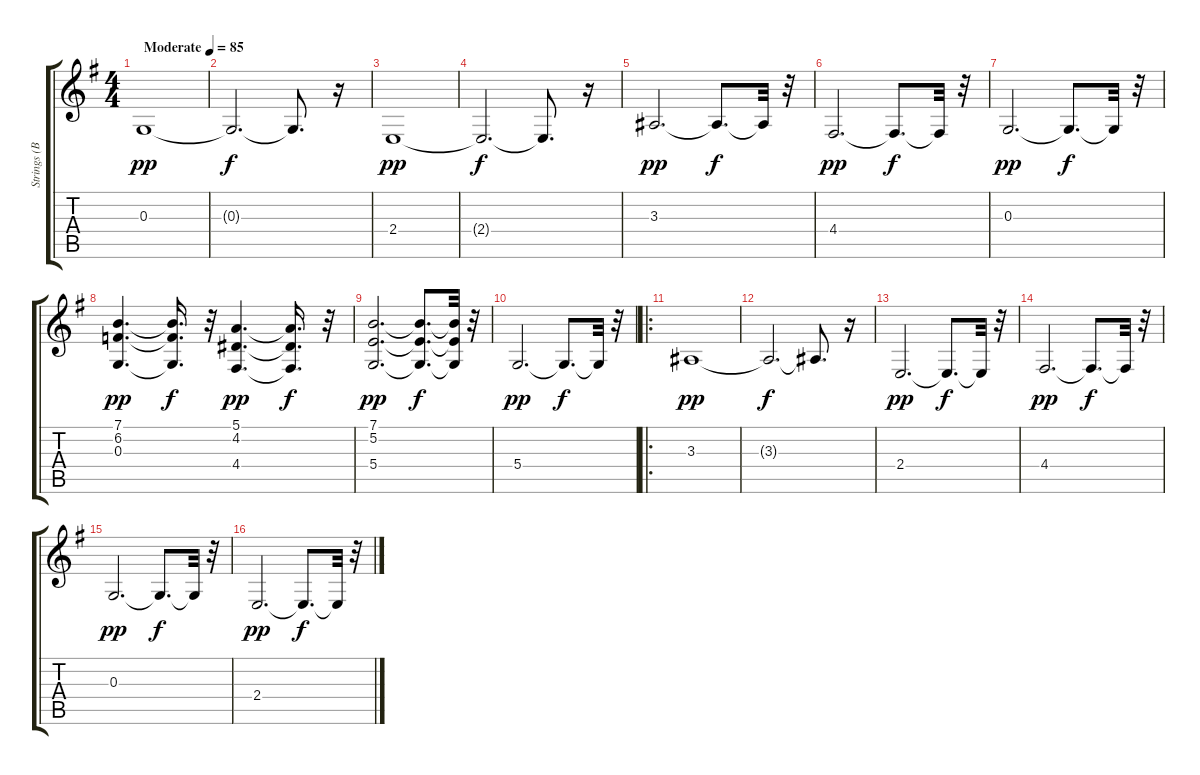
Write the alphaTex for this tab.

\track ("Strings (BB)" "Strings (B") {instrument stringensemble1}
\staff {score tabs}
\tuning (E4 B3 G3 D3 A2 E2) {hide}
\ts (4 4)
\tempo (85 "Moderate")
\clef g2
\ks eminor
0.3.1{dy pp instrument stringensemble1} |
0.3{t}.2{d dy f} 0.3{t}.8{d} r.16 |
2.4.1{dy pp} |
2.4{t}.2{d dy f} 2.4{t}.8{d} r.16 |
3.3.2{d dy pp} 3.3{t}.8{d dy f} 3.3{t}.32 r.32 |
4.4.2{d dy pp} 4.4{t}.8{d dy f} 4.4{t}.32 r.32 |
0.3.2{d dy pp} 0.3{t}.8{d dy f} 0.3{t}.32 r.32 |
(7.1 6.2 0.3).4{d dy pp instrument stringensemble2} (7.1{t} 6.2{t} 0.3{t}).16{d dy f} r.32 (5.1 4.2 4.4).4{d dy pp} (5.1{t} 4.2{t} 4.4{t}).16{d dy f} r.32 |
(7.1 5.2 5.4).2{d dy pp} (7.1{t} 5.2{t} 5.4{t}).8{d dy f} (7.1{t} 5.2{t} 5.4{t}).32 r.32 |
5.4.2{d dy pp instrument stringensemble1} 5.4{t}.8{d dy f} 5.4{t}.32 r.32 |
\ro
3.3.1{dy pp} |
3.3{t}.2{d dy f} 3.3{t}.8{d} r.16 |
2.4.2{d dy pp} 2.4{t}.8{d dy f} 2.4{t}.32 r.32 |
4.4.2{d dy pp} 4.4{t}.8{d dy f} 4.4{t}.32 r.32 |
0.3.2{d dy pp} 0.3{t}.8{d dy f} 0.3{t}.32 r.32 |
2.4.2{d dy pp} 2.4{t}.8{d dy f} 2.4{t}.32 r.32
